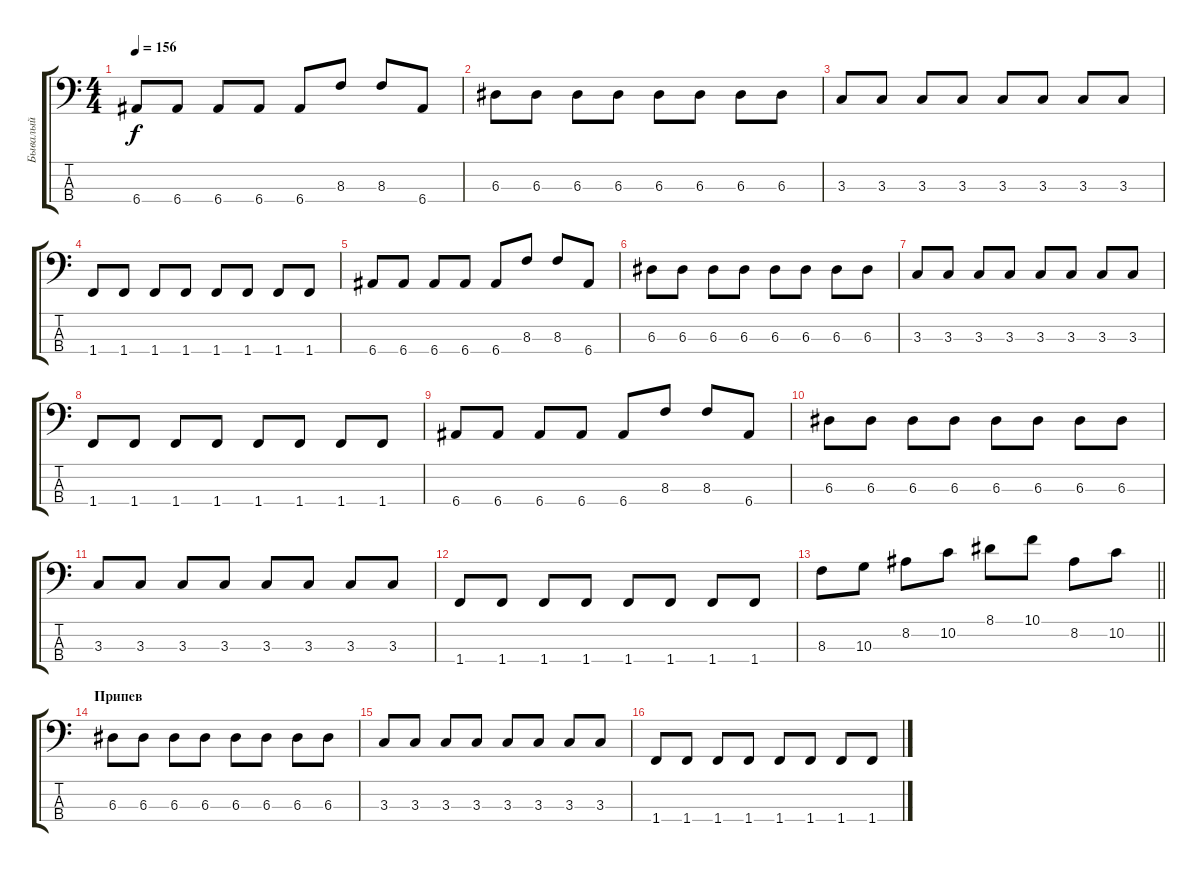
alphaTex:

\track ("Бывалый" "Бывалый") {instrument electricbassfinger}
\staff {score tabs}
\tuning (G2 D2 A1 E1) {hide}
\ts (4 4)
\tempo 156
\clef f4
\ks c
6.4.8{dy f} 6.4.8 6.4.8 6.4.8 6.4.8 8.3.8 8.3.8 6.4.8 |
6.3.8 6.3.8 6.3.8 6.3.8 6.3.8 6.3.8 6.3.8 6.3.8 |
3.3.8 3.3.8 3.3.8 3.3.8 3.3.8 3.3.8 3.3.8 3.3.8 |
1.4.8 1.4.8 1.4.8 1.4.8 1.4.8 1.4.8 1.4.8 1.4.8 |
6.4.8 6.4.8 6.4.8 6.4.8 6.4.8 8.3.8 8.3.8 6.4.8 |
6.3.8 6.3.8 6.3.8 6.3.8 6.3.8 6.3.8 6.3.8 6.3.8 |
3.3.8 3.3.8 3.3.8 3.3.8 3.3.8 3.3.8 3.3.8 3.3.8 |
1.4.8 1.4.8 1.4.8 1.4.8 1.4.8 1.4.8 1.4.8 1.4.8 |
6.4.8 6.4.8 6.4.8 6.4.8 6.4.8 8.3.8 8.3.8 6.4.8 |
6.3.8 6.3.8 6.3.8 6.3.8 6.3.8 6.3.8 6.3.8 6.3.8 |
3.3.8 3.3.8 3.3.8 3.3.8 3.3.8 3.3.8 3.3.8 3.3.8 |
1.4.8 1.4.8 1.4.8 1.4.8 1.4.8 1.4.8 1.4.8 1.4.8 |
\barLineRight lightlight
8.3.8 10.3.8 8.2.8 10.2.8 8.1.8 10.1.8 8.2.8 10.2.8 |
\section ("" "Припев")
6.3.8 6.3.8 6.3.8 6.3.8 6.3.8 6.3.8 6.3.8 6.3.8 |
3.3.8 3.3.8 3.3.8 3.3.8 3.3.8 3.3.8 3.3.8 3.3.8 |
1.4.8 1.4.8 1.4.8 1.4.8 1.4.8 1.4.8 1.4.8 1.4.8
